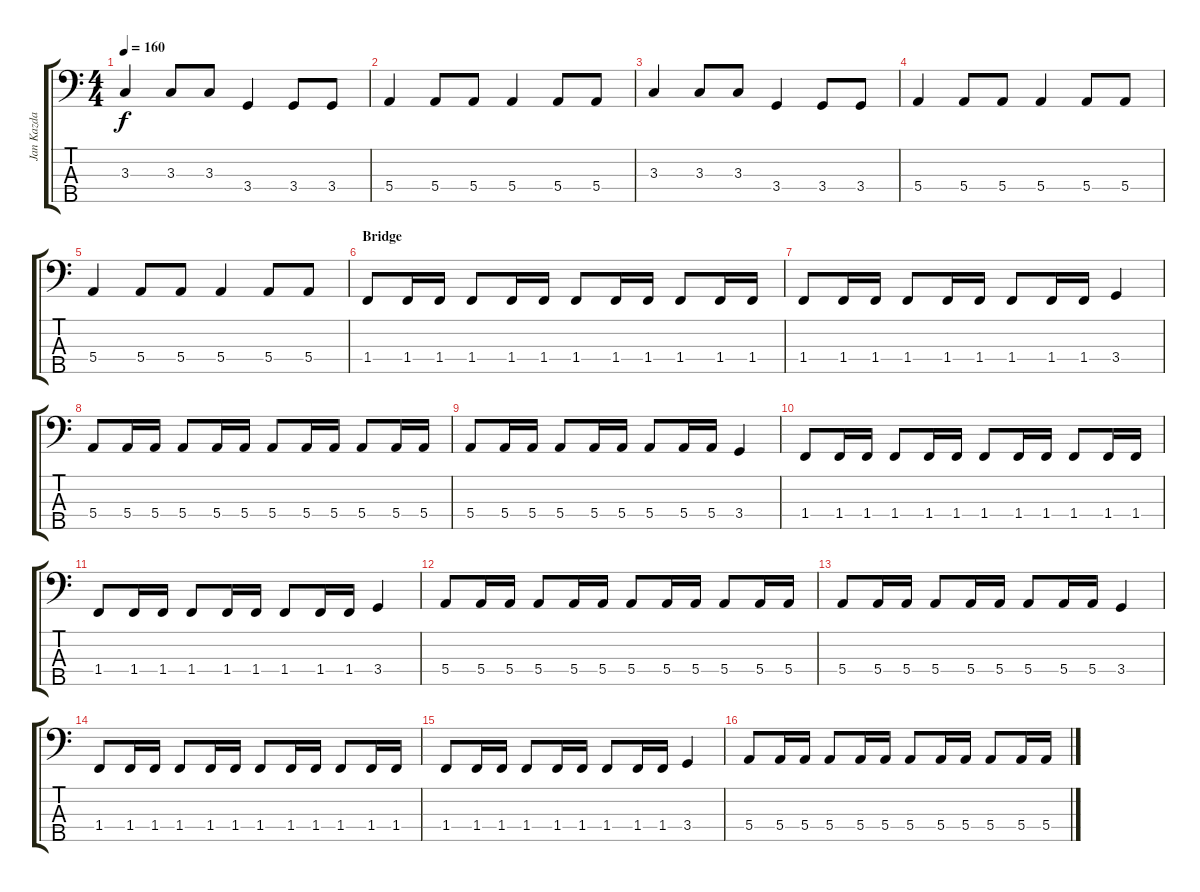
\track ("Jan Kazda" "Jan Kazda") {instrument electricbassfinger}
\staff {score tabs}
\tuning (G2 D2 A1 E1 B0) {hide}
\ts (4 4)
\tempo 160
\clef f4
\ks c
3.3.4{dy f} 3.3.8 3.3.8 3.4.4 3.4.8 3.4.8 |
5.4.4 5.4.8 5.4.8 5.4.4 5.4.8 5.4.8 |
3.3.4 3.3.8 3.3.8 3.4.4 3.4.8 3.4.8 |
5.4.4 5.4.8 5.4.8 5.4.4 5.4.8 5.4.8 |
5.4.4 5.4.8 5.4.8 5.4.4 5.4.8 5.4.8 |
\section ("" "Bridge")
1.4.8 1.4.16 1.4.16 1.4.8 1.4.16 1.4.16 1.4.8 1.4.16 1.4.16 1.4.8 1.4.16 1.4.16 |
1.4.8 1.4.16 1.4.16 1.4.8 1.4.16 1.4.16 1.4.8 1.4.16 1.4.16 3.4.4 |
5.4.8 5.4.16 5.4.16 5.4.8 5.4.16 5.4.16 5.4.8 5.4.16 5.4.16 5.4.8 5.4.16 5.4.16 |
5.4.8 5.4.16 5.4.16 5.4.8 5.4.16 5.4.16 5.4.8 5.4.16 5.4.16 3.4.4 |
1.4.8 1.4.16 1.4.16 1.4.8 1.4.16 1.4.16 1.4.8 1.4.16 1.4.16 1.4.8 1.4.16 1.4.16 |
1.4.8 1.4.16 1.4.16 1.4.8 1.4.16 1.4.16 1.4.8 1.4.16 1.4.16 3.4.4 |
5.4.8 5.4.16 5.4.16 5.4.8 5.4.16 5.4.16 5.4.8 5.4.16 5.4.16 5.4.8 5.4.16 5.4.16 |
5.4.8 5.4.16 5.4.16 5.4.8 5.4.16 5.4.16 5.4.8 5.4.16 5.4.16 3.4.4 |
1.4.8 1.4.16 1.4.16 1.4.8 1.4.16 1.4.16 1.4.8 1.4.16 1.4.16 1.4.8 1.4.16 1.4.16 |
1.4.8 1.4.16 1.4.16 1.4.8 1.4.16 1.4.16 1.4.8 1.4.16 1.4.16 3.4.4 |
5.4.8 5.4.16 5.4.16 5.4.8 5.4.16 5.4.16 5.4.8 5.4.16 5.4.16 5.4.8 5.4.16 5.4.16
